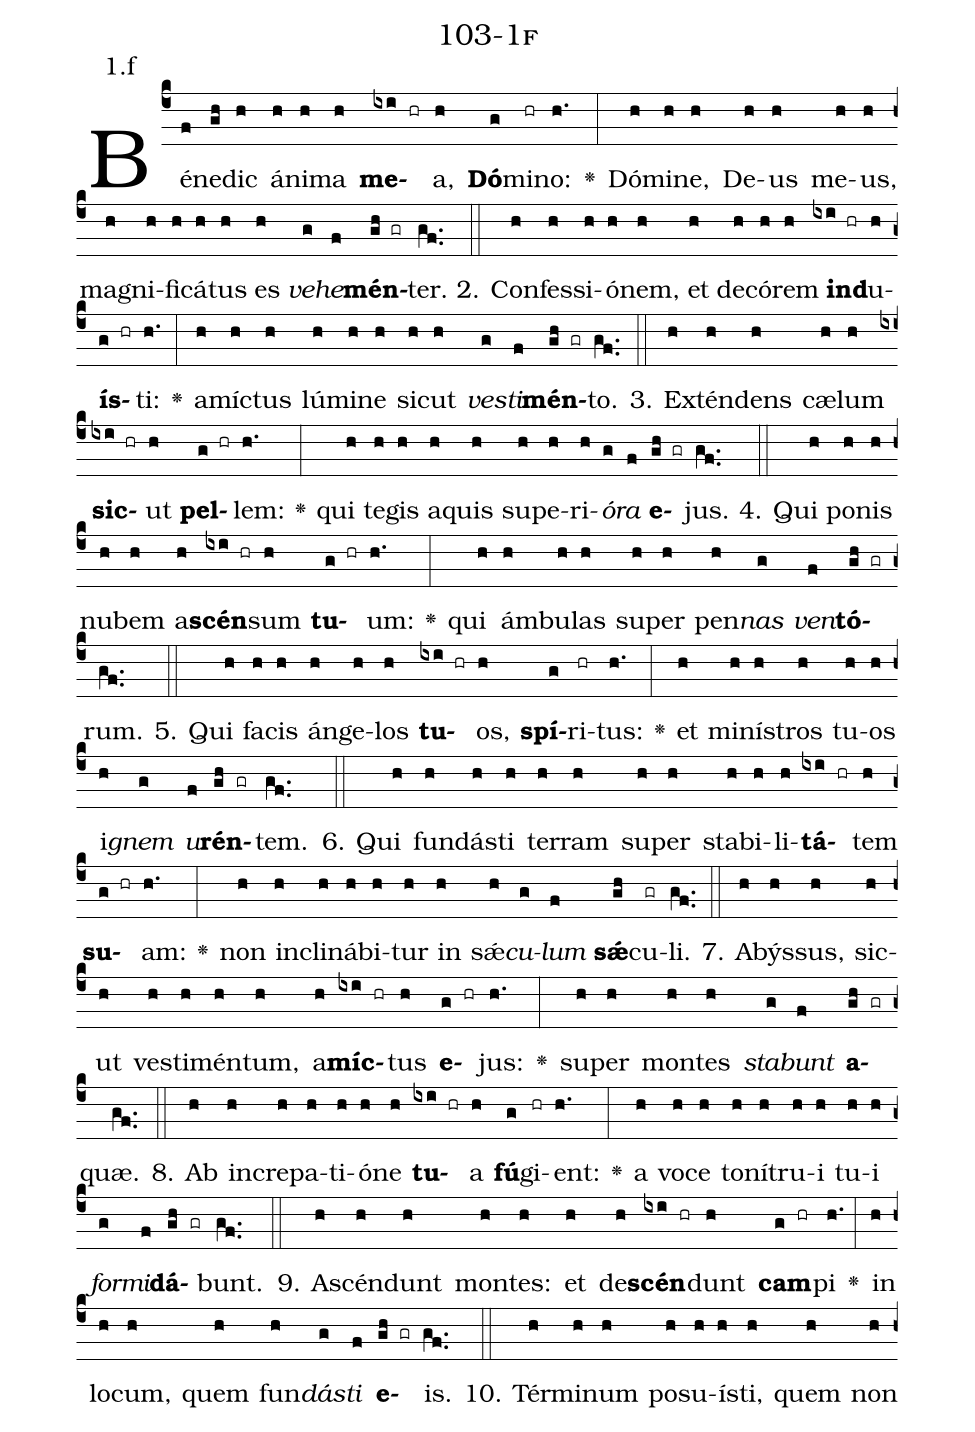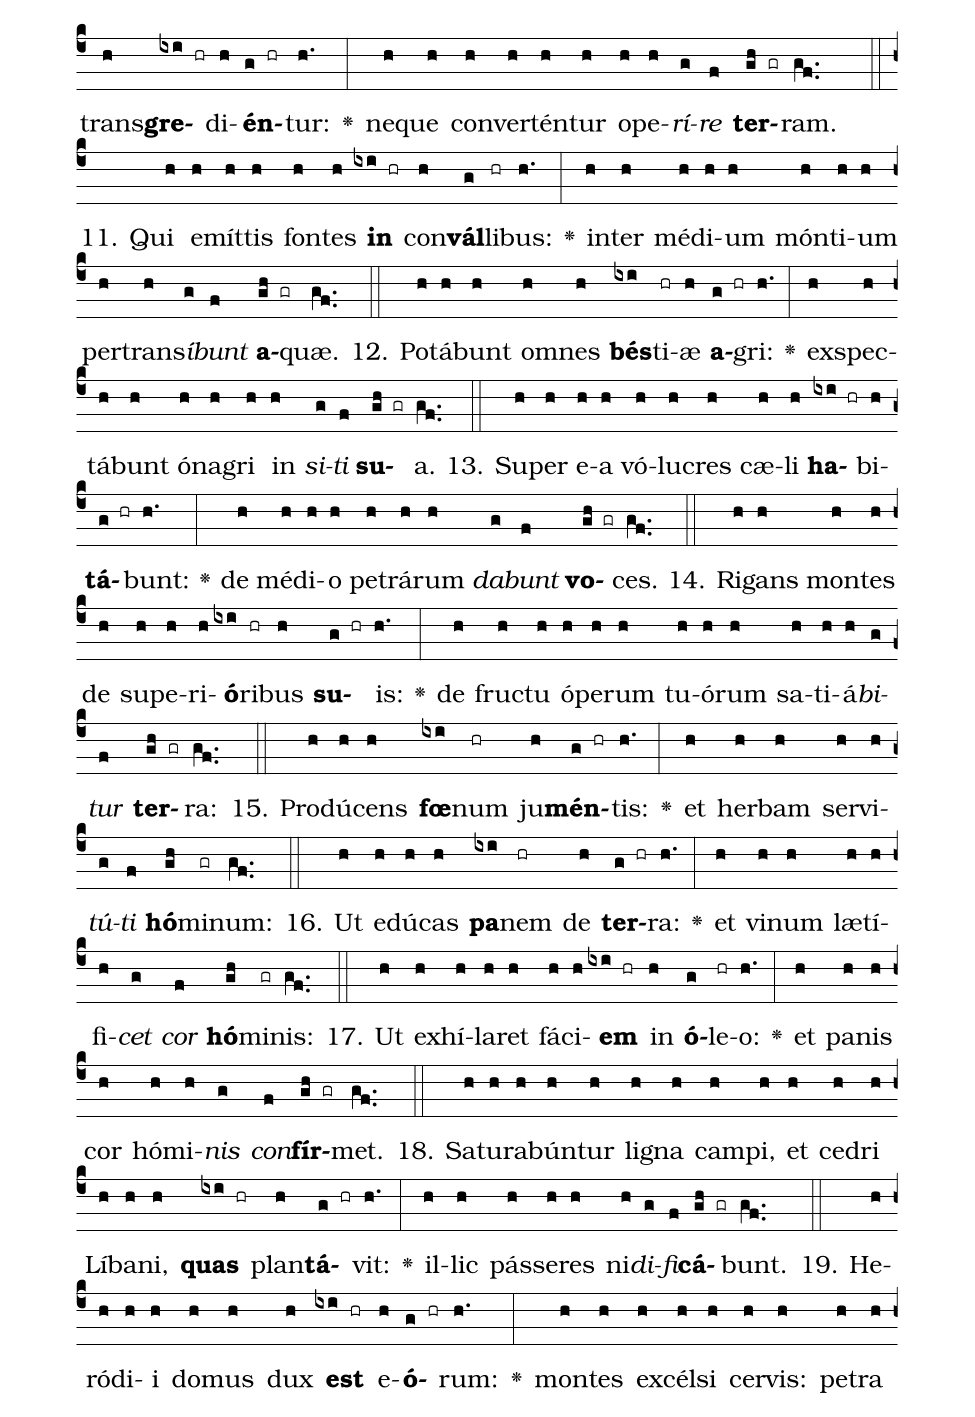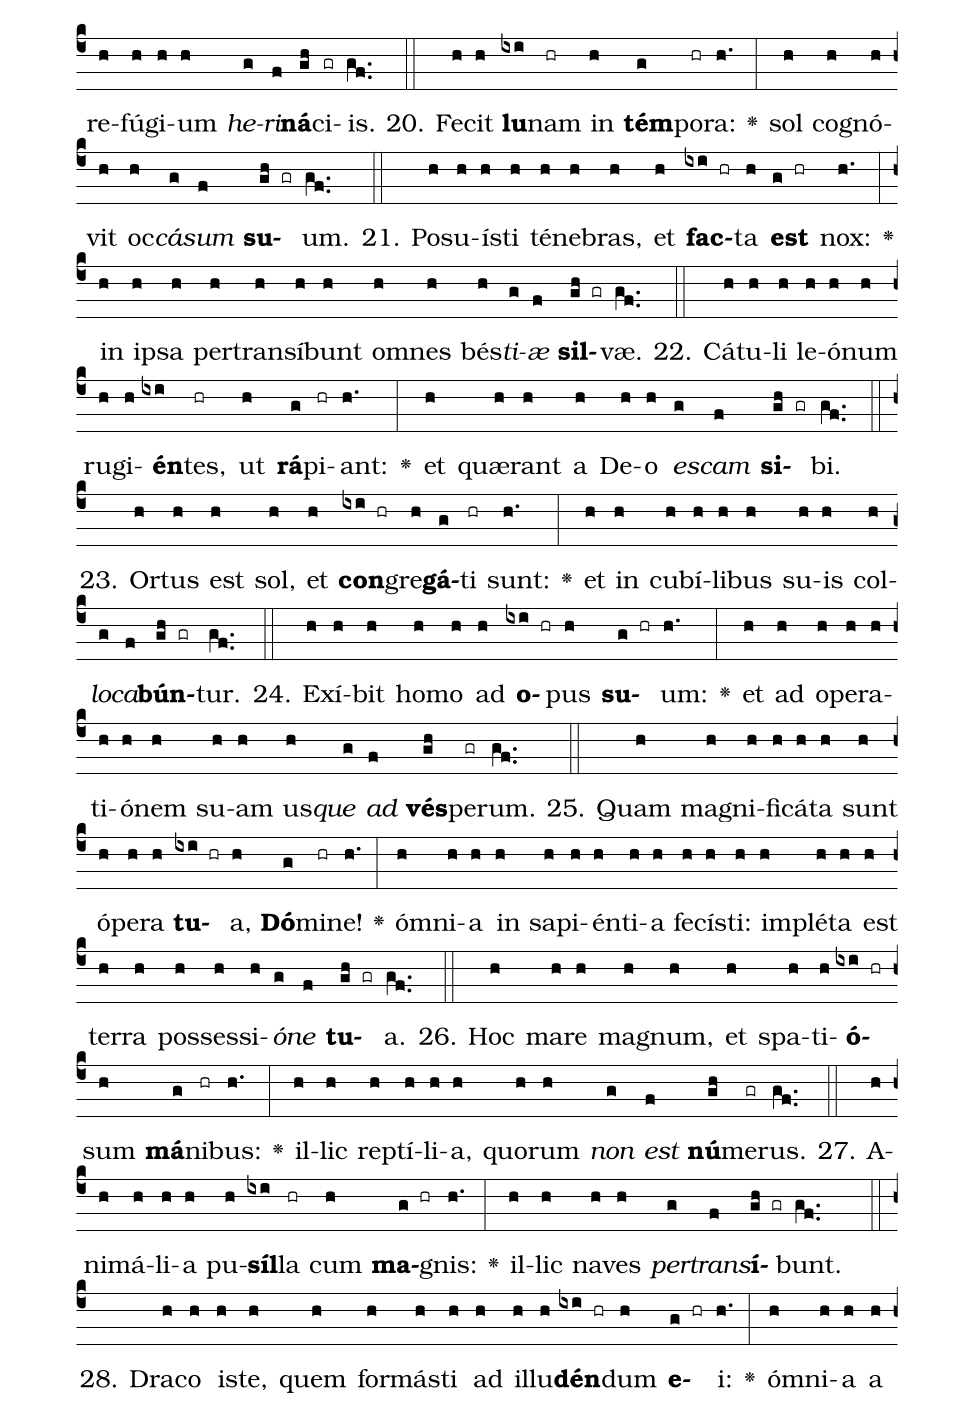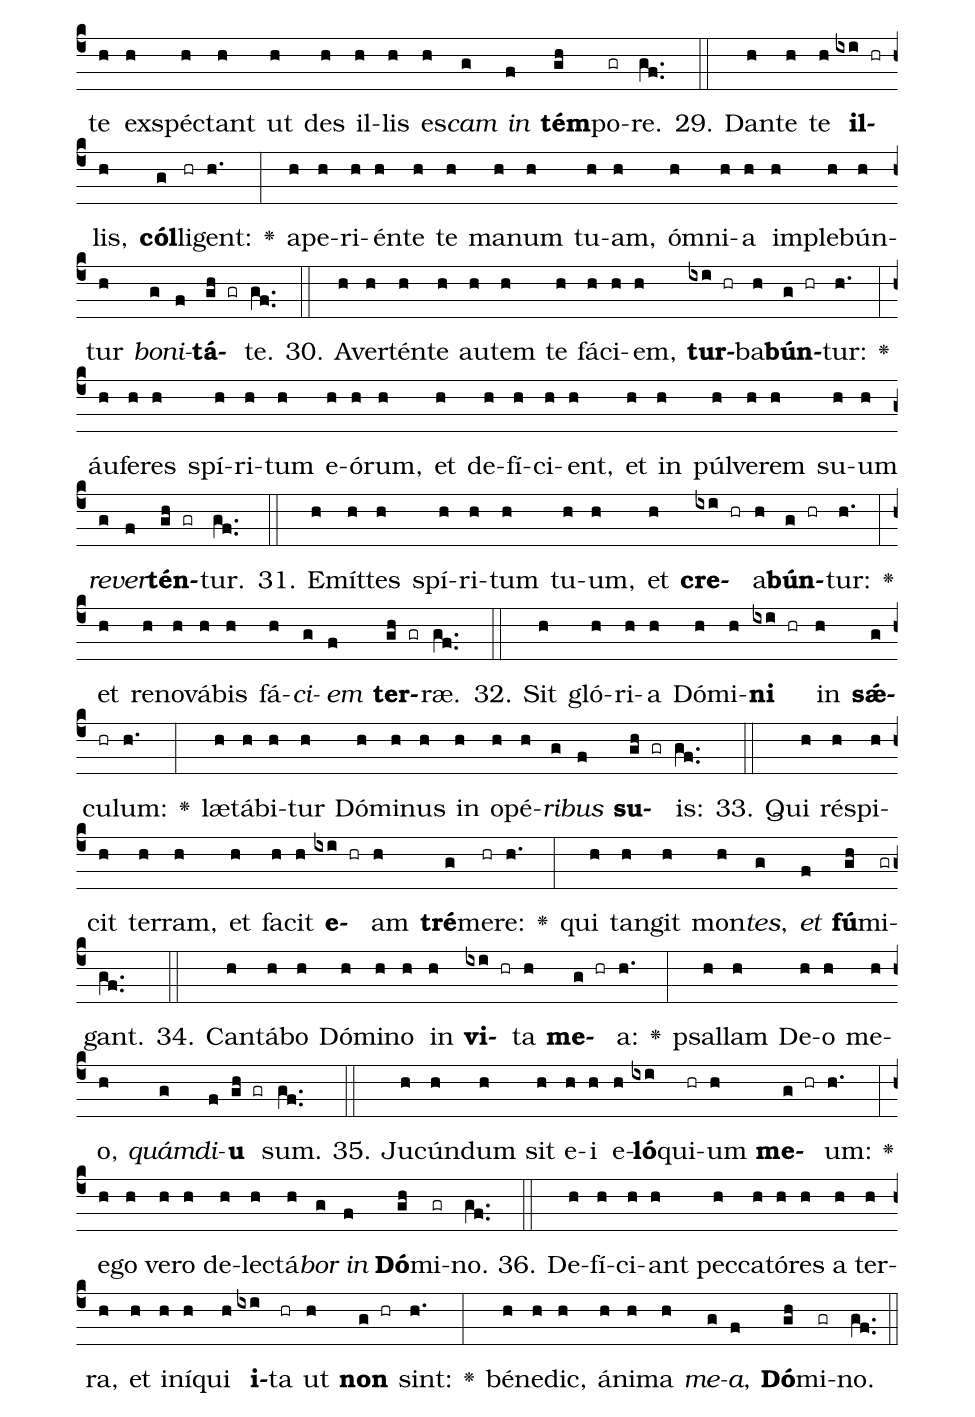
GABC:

name: 103-1f;
annotation: 1.f;
%%
(c4)Bé(f)ne(gh)dic(h) á(h)ni(h)ma(h) <b>me</b>(ixi hr)a,(h) <b>Dó</b>(g)mi(hr)no:(h.) <v>\greheightstar</v>(:) Dó(h)mi(h)ne,(h) De(h)us(h) me(h)us,(h) ma(h)gni(h)fi(h)cá(h)tus(h) es(h) <i>ve</i>(g)<i>he</i>(f)<b>mén</b>(gh gr)ter.(gf..) (::)
2. Con(h)fes(h)si(h)ó(h)nem,(h) et(h) de(h)có(h)rem(h) <b>ind</b>(ixi hr)u(h)<b>ís</b>(g hr)ti:(h.) <v>\greheightstar</v>(:) a(h)míc(h)tus(h) lú(h)mi(h)ne(h) sic(h)ut(h) <i>ves</i>(g)<i>ti</i>(f)<b>mén</b>(gh gr)to.(gf..) (::)
3. Ex(h)tén(h)dens(h) cæ(h)lum(h) <b>sic</b>(ixi hr)ut(h) <b>pel</b>(g hr)lem:(h.) <v>\greheightstar</v>(:) qui(h) te(h)gis(h) a(h)quis(h) su(h)pe(h)ri(h)<i>ó</i>(g)<i>ra</i>(f) <b>e</b>(gh gr)jus.(gf..) (::)
4. Qui(h) po(h)nis(h) nu(h)bem(h) a(h)<b>scén</b>(ixi hr)sum(h) <b>tu</b>(g hr)um:(h.) <v>\greheightstar</v>(:) qui(h) ám(h)bu(h)las(h) su(h)per(h) pen(h)<i>nas</i>(g) <i>ven</i>(f)<b>tó</b>(gh gr)rum.(gf..) (::)
5. Qui(h) fa(h)cis(h) án(h)ge(h)los(h) <b>tu</b>(ixi hr)os,(h) <b>spí</b>(g)ri(hr)tus:(h.) <v>\greheightstar</v>(:) et(h) mi(h)nís(h)tros(h) tu(h)os(h) i(h)<i>gnem</i>(g) <i>u</i>(f)<b>rén</b>(gh gr)tem.(gf..) (::)
6. Qui(h) fun(h)dás(h)ti(h) ter(h)ram(h) su(h)per(h) sta(h)bi(h)li(h)<b>tá</b>(ixi hr)tem(h) <b>su</b>(g hr)am:(h.) <v>\greheightstar</v>(:) non(h) in(h)cli(h)ná(h)bi(h)tur(h) in(h) sǽ(h)<i>cu</i>(g)<i>lum</i>(f) <b>sǽ</b>(gh)cu(gr)li.(gf..) (::)
7. A(h)býs(h)sus,(h) sic(h)ut(h) ves(h)ti(h)mén(h)tum,(h) a(h)<b>míc</b>(ixi hr)tus(h) <b>e</b>(g hr)jus:(h.) <v>\greheightstar</v>(:) su(h)per(h) mon(h)tes(h) <i>sta</i>(g)<i>bunt</i>(f) <b>a</b>(gh gr)quæ.(gf..) (::)
8. Ab(h) in(h)cre(h)pa(h)ti(h)ó(h)ne(h) <b>tu</b>(ixi hr)a(h) <b>fú</b>(g)gi(hr)ent:(h.) <v>\greheightstar</v>(:) a(h) vo(h)ce(h) to(h)ní(h)tru(h)i(h) tu(h)i(h) <i>for</i>(g)<i>mi</i>(f)<b>dá</b>(gh gr)bunt.(gf..) (::)
9. A(h)scén(h)dunt(h) mon(h)tes:(h) et(h) de(h)<b>scén</b>(ixi hr)dunt(h) <b>cam</b>(g hr)pi(h.) <v>\greheightstar</v>(:) in(h) lo(h)cum,(h) quem(h) fun(h)<i>dás</i>(g)<i>ti</i>(f) <b>e</b>(gh gr)is.(gf..) (::)
10. Tér(h)mi(h)num(h) po(h)su(h)ís(h)ti,(h) quem(h) non(h) trans(h)<b>gre</b>(ixi hr)di(h)<b>én</b>(g hr)tur:(h.) <v>\greheightstar</v>(:) ne(h)que(h) con(h)ver(h)tén(h)tur(h) o(h)pe(h)<i>rí</i>(g)<i>re</i>(f) <b>ter</b>(gh gr)ram.(gf..) (::)
11. Qui(h) e(h)mít(h)tis(h) fon(h)tes(h) <b>in</b>(ixi hr) con(h)<b>vál</b>(g)li(hr)bus:(h.) <v>\greheightstar</v>(:) in(h)ter(h) mé(h)di(h)um(h) món(h)ti(h)um(h) per(h)trans(h)<i>í</i>(g)<i>bunt</i>(f) <b>a</b>(gh gr)quæ.(gf..) (::)
12. Po(h)tá(h)bunt(h) om(h)nes(h) <b>bés</b>(ixi)ti(hr)æ(h) <b>a</b>(g hr)gri:(h.) <v>\greheightstar</v>(:) ex(h)spec(h)tá(h)bunt(h) ó(h)na(h)gri(h) in(h) <i>si</i>(g)<i>ti</i>(f) <b>su</b>(gh gr)a.(gf..) (::)
13. Su(h)per(h) e(h)a(h) vó(h)lu(h)cres(h) cæ(h)li(h) <b>ha</b>(ixi hr)bi(h)<b>tá</b>(g hr)bunt:(h.) <v>\greheightstar</v>(:) de(h) mé(h)di(h)o(h) pe(h)trá(h)rum(h) <i>da</i>(g)<i>bunt</i>(f) <b>vo</b>(gh gr)ces.(gf..) (::)
14. Ri(h)gans(h) mon(h)tes(h) de(h) su(h)pe(h)ri(h)<b>ó</b>(ixi)ri(hr)bus(h) <b>su</b>(g hr)is:(h.) <v>\greheightstar</v>(:) de(h) fruc(h)tu(h) ó(h)pe(h)rum(h) tu(h)ó(h)rum(h) sa(h)ti(h)á(h)<i>bi</i>(g)<i>tur</i>(f) <b>ter</b>(gh gr)ra:(gf..) (::)
15. Pro(h)dú(h)cens(h) <b>fœ</b>(ixi)num(hr) ju(h)<b>mén</b>(g hr)tis:(h.) <v>\greheightstar</v>(:) et(h) her(h)bam(h) ser(h)vi(h)<i>tú</i>(g)<i>ti</i>(f) <b>hó</b>(gh)mi(gr)num:(gf..) (::)
16. Ut(h) e(h)dú(h)cas(h) <b>pa</b>(ixi)nem(hr) de(h) <b>ter</b>(g hr)ra:(h.) <v>\greheightstar</v>(:) et(h) vi(h)num(h) læ(h)tí(h)fi(h)<i>cet</i>(g) <i>cor</i>(f) <b>hó</b>(gh)mi(gr)nis:(gf..) (::)
17. Ut(h) ex(h)hí(h)la(h)ret(h) fá(h)ci(h)<b>em</b>(ixi hr) in(h) <b>ó</b>(g)le(hr)o:(h.) <v>\greheightstar</v>(:) et(h) pa(h)nis(h) cor(h) hó(h)mi(h)<i>nis</i>(g) <i>con</i>(f)<b>fír</b>(gh gr)met.(gf..) (::)
18. Sa(h)tu(h)ra(h)bún(h)tur(h) li(h)gna(h) cam(h)pi,(h) et(h) ce(h)dri(h) Lí(h)ba(h)ni,(h) <b>quas</b>(ixi hr) plan(h)<b>tá</b>(g hr)vit:(h.) <v>\greheightstar</v>(:) il(h)lic(h) pás(h)se(h)res(h) ni(h)<i>di</i>(g)<i>fi</i>(f)<b>cá</b>(gh gr)bunt.(gf..) (::)
19. He(h)ró(h)di(h)i(h) do(h)mus(h) dux(h) <b>est</b>(ixi hr) e(h)<b>ó</b>(g hr)rum:(h.) <v>\greheightstar</v>(:) mon(h)tes(h) ex(h)cél(h)si(h) cer(h)vis:(h) pe(h)tra(h) re(h)fú(h)gi(h)um(h) <i>he</i>(g)<i>ri</i>(f)<b>ná</b>(gh)ci(gr)is.(gf..) (::)
20. Fe(h)cit(h) <b>lu</b>(ixi)nam(hr) in(h) <b>tém</b>(g)po(hr)ra:(h.) <v>\greheightstar</v>(:) sol(h) co(h)gnó(h)vit(h) oc(h)<i>cá</i>(g)<i>sum</i>(f) <b>su</b>(gh gr)um.(gf..) (::)
21. Po(h)su(h)ís(h)ti(h) té(h)ne(h)bras,(h) et(h) <b>fac</b>(ixi hr)ta(h) <b>est</b>(g hr) nox:(h.) <v>\greheightstar</v>(:) in(h) ip(h)sa(h) per(h)trans(h)í(h)bunt(h) om(h)nes(h) bés(h)<i>ti</i>(g)<i>æ</i>(f) <b>sil</b>(gh gr)væ.(gf..) (::)
22. Cá(h)tu(h)li(h) le(h)ó(h)num(h) ru(h)gi(h)<b>én</b>(ixi)tes,(hr) ut(h) <b>rá</b>(g)pi(hr)ant:(h.) <v>\greheightstar</v>(:) et(h) quæ(h)rant(h) a(h) De(h)o(h) <i>es</i>(g)<i>cam</i>(f) <b>si</b>(gh gr)bi.(gf..) (::)
23. Or(h)tus(h) est(h) sol,(h) et(h) <b>con</b>(ixi hr)gre(h)<b>gá</b>(g)ti(hr) sunt:(h.) <v>\greheightstar</v>(:) et(h) in(h) cu(h)bí(h)li(h)bus(h) su(h)is(h) col(h)<i>lo</i>(g)<i>ca</i>(f)<b>bún</b>(gh gr)tur.(gf..) (::)
24. Ex(h)í(h)bit(h) ho(h)mo(h) ad(h) <b>o</b>(ixi hr)pus(h) <b>su</b>(g hr)um:(h.) <v>\greheightstar</v>(:) et(h) ad(h) o(h)pe(h)ra(h)ti(h)ó(h)nem(h) su(h)am(h) us(h)<i>que</i>(g) <i>ad</i>(f) <b>vés</b>(gh)pe(gr)rum.(gf..) (::)
25. Quam(h) ma(h)gni(h)fi(h)cá(h)ta(h) sunt(h) ó(h)pe(h)ra(h) <b>tu</b>(ixi hr)a,(h) <b>Dó</b>(g)mi(hr)ne!(h.) <v>\greheightstar</v>(:) óm(h)ni(h)a(h) in(h) sa(h)pi(h)én(h)ti(h)a(h) fe(h)cís(h)ti:(h) im(h)plé(h)ta(h) est(h) ter(h)ra(h) pos(h)ses(h)si(h)<i>ó</i>(g)<i>ne</i>(f) <b>tu</b>(gh gr)a.(gf..) (::)
26. Hoc(h) ma(h)re(h) ma(h)gnum,(h) et(h) spa(h)ti(h)<b>ó</b>(ixi hr)sum(h) <b>má</b>(g)ni(hr)bus:(h.) <v>\greheightstar</v>(:) il(h)lic(h) rep(h)tí(h)li(h)a,(h) quo(h)rum(h) <i>non</i>(g) <i>est</i>(f) <b>nú</b>(gh)me(gr)rus.(gf..) (::)
27. A(h)ni(h)má(h)li(h)a(h) pu(h)<b>síl</b>(ixi)la(hr) cum(h) <b>ma</b>(g hr)gnis:(h.) <v>\greheightstar</v>(:) il(h)lic(h) na(h)ves(h) <i>per</i>(g)<i>trans</i>(f)<b>í</b>(gh gr)bunt.(gf..) (::)
28. Dra(h)co(h) is(h)te,(h) quem(h) for(h)más(h)ti(h) ad(h) il(h)lu(h)<b>dén</b>(ixi hr)dum(h) <b>e</b>(g hr)i:(h.) <v>\greheightstar</v>(:) óm(h)ni(h)a(h) a(h) te(h) ex(h)spéc(h)tant(h) ut(h) des(h) il(h)lis(h) es(h)<i>cam</i>(g) <i>in</i>(f) <b>tém</b>(gh)po(gr)re.(gf..) (::)
29. Dan(h)te(h) te(h) <b>il</b>(ixi hr)lis,(h) <b>cól</b>(g)li(hr)gent:(h.) <v>\greheightstar</v>(:) a(h)pe(h)ri(h)én(h)te(h) te(h) ma(h)num(h) tu(h)am,(h) óm(h)ni(h)a(h) im(h)ple(h)bún(h)tur(h) <i>bo</i>(g)<i>ni</i>(f)<b>tá</b>(gh gr)te.(gf..) (::)
30. A(h)ver(h)tén(h)te(h) au(h)tem(h) te(h) fá(h)ci(h)em,(h) <b>tur</b>(ixi hr)ba(h)<b>bún</b>(g hr)tur:(h.) <v>\greheightstar</v>(:) áu(h)fe(h)res(h) spí(h)ri(h)tum(h) e(h)ó(h)rum,(h) et(h) de(h)fí(h)ci(h)ent,(h) et(h) in(h) púl(h)ve(h)rem(h) su(h)um(h) <i>re</i>(g)<i>ver</i>(f)<b>tén</b>(gh gr)tur.(gf..) (::)
31. E(h)mít(h)tes(h) spí(h)ri(h)tum(h) tu(h)um,(h) et(h) <b>cre</b>(ixi hr)a(h)<b>bún</b>(g hr)tur:(h.) <v>\greheightstar</v>(:) et(h) re(h)no(h)vá(h)bis(h) fá(h)<i>ci</i>(g)<i>em</i>(f) <b>ter</b>(gh gr)ræ.(gf..) (::)
32. Sit(h) gló(h)ri(h)a(h) Dó(h)mi(h)<b>ni</b>(ixi hr) in(h) <b>sǽ</b>(g)cu(hr)lum:(h.) <v>\greheightstar</v>(:) læ(h)tá(h)bi(h)tur(h) Dó(h)mi(h)nus(h) in(h) o(h)pé(h)<i>ri</i>(g)<i>bus</i>(f) <b>su</b>(gh gr)is:(gf..) (::)
33. Qui(h) ré(h)spi(h)cit(h) ter(h)ram,(h) et(h) fa(h)cit(h) <b>e</b>(ixi hr)am(h) <b>tré</b>(g)me(hr)re:(h.) <v>\greheightstar</v>(:) qui(h) tan(h)git(h) mon(h)<i>tes</i>,(g) <i>et</i>(f) <b>fú</b>(gh)mi(gr)gant.(gf..) (::)
34. Can(h)tá(h)bo(h) Dó(h)mi(h)no(h) in(h) <b>vi</b>(ixi hr)ta(h) <b>me</b>(g hr)a:(h.) <v>\greheightstar</v>(:) psal(h)lam(h) De(h)o(h) me(h)o,(h) <i>quám</i>(g)<i>di</i>(f)<b>u</b>(gh gr) sum.(gf..) (::)
35. Ju(h)cún(h)dum(h) sit(h) e(h)i(h) e(h)<b>ló</b>(ixi)qui(hr)um(h) <b>me</b>(g hr)um:(h.) <v>\greheightstar</v>(:) e(h)go(h) ve(h)ro(h) de(h)lec(h)tá(h)<i>bor</i>(g) <i>in</i>(f) <b>Dó</b>(gh)mi(gr)no.(gf..) (::)
36. De(h)fí(h)ci(h)ant(h) pec(h)ca(h)tó(h)res(h) a(h) ter(h)ra,(h) et(h) in(h)í(h)qui(h) <b>i</b>(ixi)ta(hr) ut(h) <b>non</b>(g hr) sint:(h.) <v>\greheightstar</v>(:) bé(h)ne(h)dic,(h) á(h)ni(h)ma(h) <i>me</i>(g)<i>a</i>,(f) <b>Dó</b>(gh)mi(gr)no.(gf..) (::)
